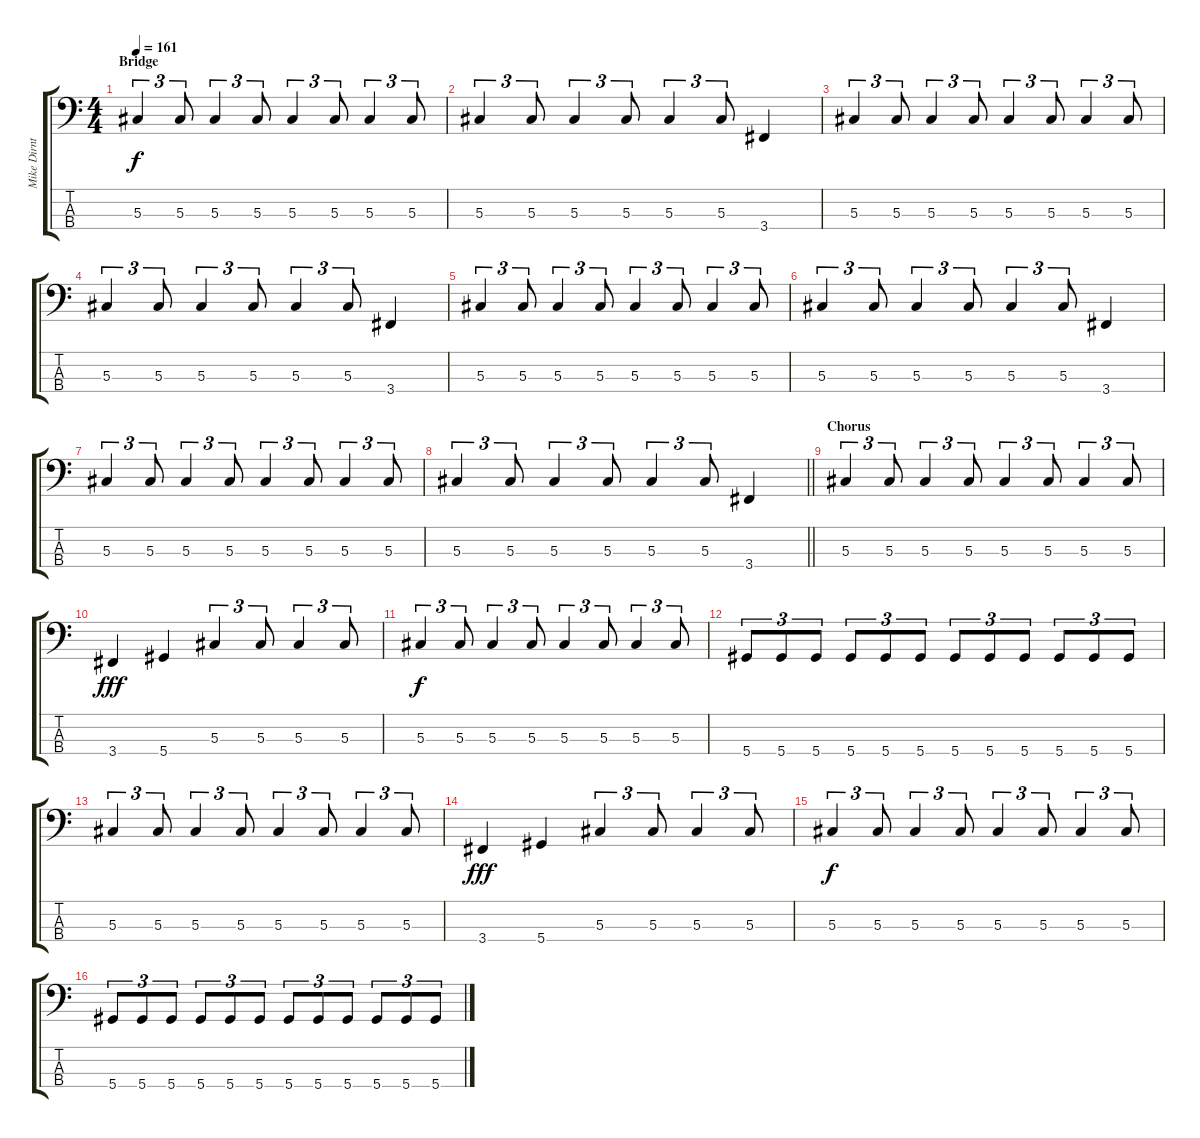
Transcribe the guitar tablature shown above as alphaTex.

\track ("Mike Dirnt - Bass" "Mike Dirnt") {instrument electricbasspick}
\staff {score tabs}
\tuning (Gb2 Db2 Ab1 Eb1) {hide}
\ts (4 4)
\section ("" "Bridge")
\tempo 161
\clef f4
\ks c
5.3.4{tu (3 2) dy f} 5.3.8{tu (3 2)} 5.3.4{tu (3 2)} 5.3.8{tu (3 2)} 5.3.4{tu (3 2)} 5.3.8{tu (3 2)} 5.3.4{tu (3 2)} 5.3.8{tu (3 2)} |
5.3.4{tu (3 2)} 5.3.8{tu (3 2)} 5.3.4{tu (3 2)} 5.3.8{tu (3 2)} 5.3.4{tu (3 2)} 5.3.8{tu (3 2)} 3.4.4 |
5.3.4{tu (3 2)} 5.3.8{tu (3 2)} 5.3.4{tu (3 2)} 5.3.8{tu (3 2)} 5.3.4{tu (3 2)} 5.3.8{tu (3 2)} 5.3.4{tu (3 2)} 5.3.8{tu (3 2)} |
5.3.4{tu (3 2)} 5.3.8{tu (3 2)} 5.3.4{tu (3 2)} 5.3.8{tu (3 2)} 5.3.4{tu (3 2)} 5.3.8{tu (3 2)} 3.4.4 |
5.3.4{tu (3 2)} 5.3.8{tu (3 2)} 5.3.4{tu (3 2)} 5.3.8{tu (3 2)} 5.3.4{tu (3 2)} 5.3.8{tu (3 2)} 5.3.4{tu (3 2)} 5.3.8{tu (3 2)} |
5.3.4{tu (3 2)} 5.3.8{tu (3 2)} 5.3.4{tu (3 2)} 5.3.8{tu (3 2)} 5.3.4{tu (3 2)} 5.3.8{tu (3 2)} 3.4.4 |
5.3.4{tu (3 2)} 5.3.8{tu (3 2)} 5.3.4{tu (3 2)} 5.3.8{tu (3 2)} 5.3.4{tu (3 2)} 5.3.8{tu (3 2)} 5.3.4{tu (3 2)} 5.3.8{tu (3 2)} |
\barLineRight lightlight
5.3.4{tu (3 2)} 5.3.8{tu (3 2)} 5.3.4{tu (3 2)} 5.3.8{tu (3 2)} 5.3.4{tu (3 2)} 5.3.8{tu (3 2)} 3.4.4 |
\section ("" "Chorus")
5.3.4{tu (3 2)} 5.3.8{tu (3 2)} 5.3.4{tu (3 2)} 5.3.8{tu (3 2)} 5.3.4{tu (3 2)} 5.3.8{tu (3 2)} 5.3.4{tu (3 2)} 5.3.8{tu (3 2)} |
3.4.4{dy fff} 5.4.4 5.3.4{tu (3 2)} 5.3.8{tu (3 2)} 5.3.4{tu (3 2)} 5.3.8{tu (3 2)} |
5.3.4{tu (3 2) dy f} 5.3.8{tu (3 2)} 5.3.4{tu (3 2)} 5.3.8{tu (3 2)} 5.3.4{tu (3 2)} 5.3.8{tu (3 2)} 5.3.4{tu (3 2)} 5.3.8{tu (3 2)} |
5.4.8{tu (3 2)} 5.4.8{tu (3 2)} 5.4.8{tu (3 2)} 5.4.8{tu (3 2)} 5.4.8{tu (3 2)} 5.4.8{tu (3 2)} 5.4.8{tu (3 2)} 5.4.8{tu (3 2)} 5.4.8{tu (3 2)} 5.4.8{tu (3 2)} 5.4.8{tu (3 2)} 5.4.8{tu (3 2)} |
5.3.4{tu (3 2)} 5.3.8{tu (3 2)} 5.3.4{tu (3 2)} 5.3.8{tu (3 2)} 5.3.4{tu (3 2)} 5.3.8{tu (3 2)} 5.3.4{tu (3 2)} 5.3.8{tu (3 2)} |
3.4.4{dy fff} 5.4.4 5.3.4{tu (3 2)} 5.3.8{tu (3 2)} 5.3.4{tu (3 2)} 5.3.8{tu (3 2)} |
5.3.4{tu (3 2) dy f} 5.3.8{tu (3 2)} 5.3.4{tu (3 2)} 5.3.8{tu (3 2)} 5.3.4{tu (3 2)} 5.3.8{tu (3 2)} 5.3.4{tu (3 2)} 5.3.8{tu (3 2)} |
5.4.8{tu (3 2)} 5.4.8{tu (3 2)} 5.4.8{tu (3 2)} 5.4.8{tu (3 2)} 5.4.8{tu (3 2)} 5.4.8{tu (3 2)} 5.4.8{tu (3 2)} 5.4.8{tu (3 2)} 5.4.8{tu (3 2)} 5.4.8{tu (3 2)} 5.4.8{tu (3 2)} 5.4.8{tu (3 2)}
